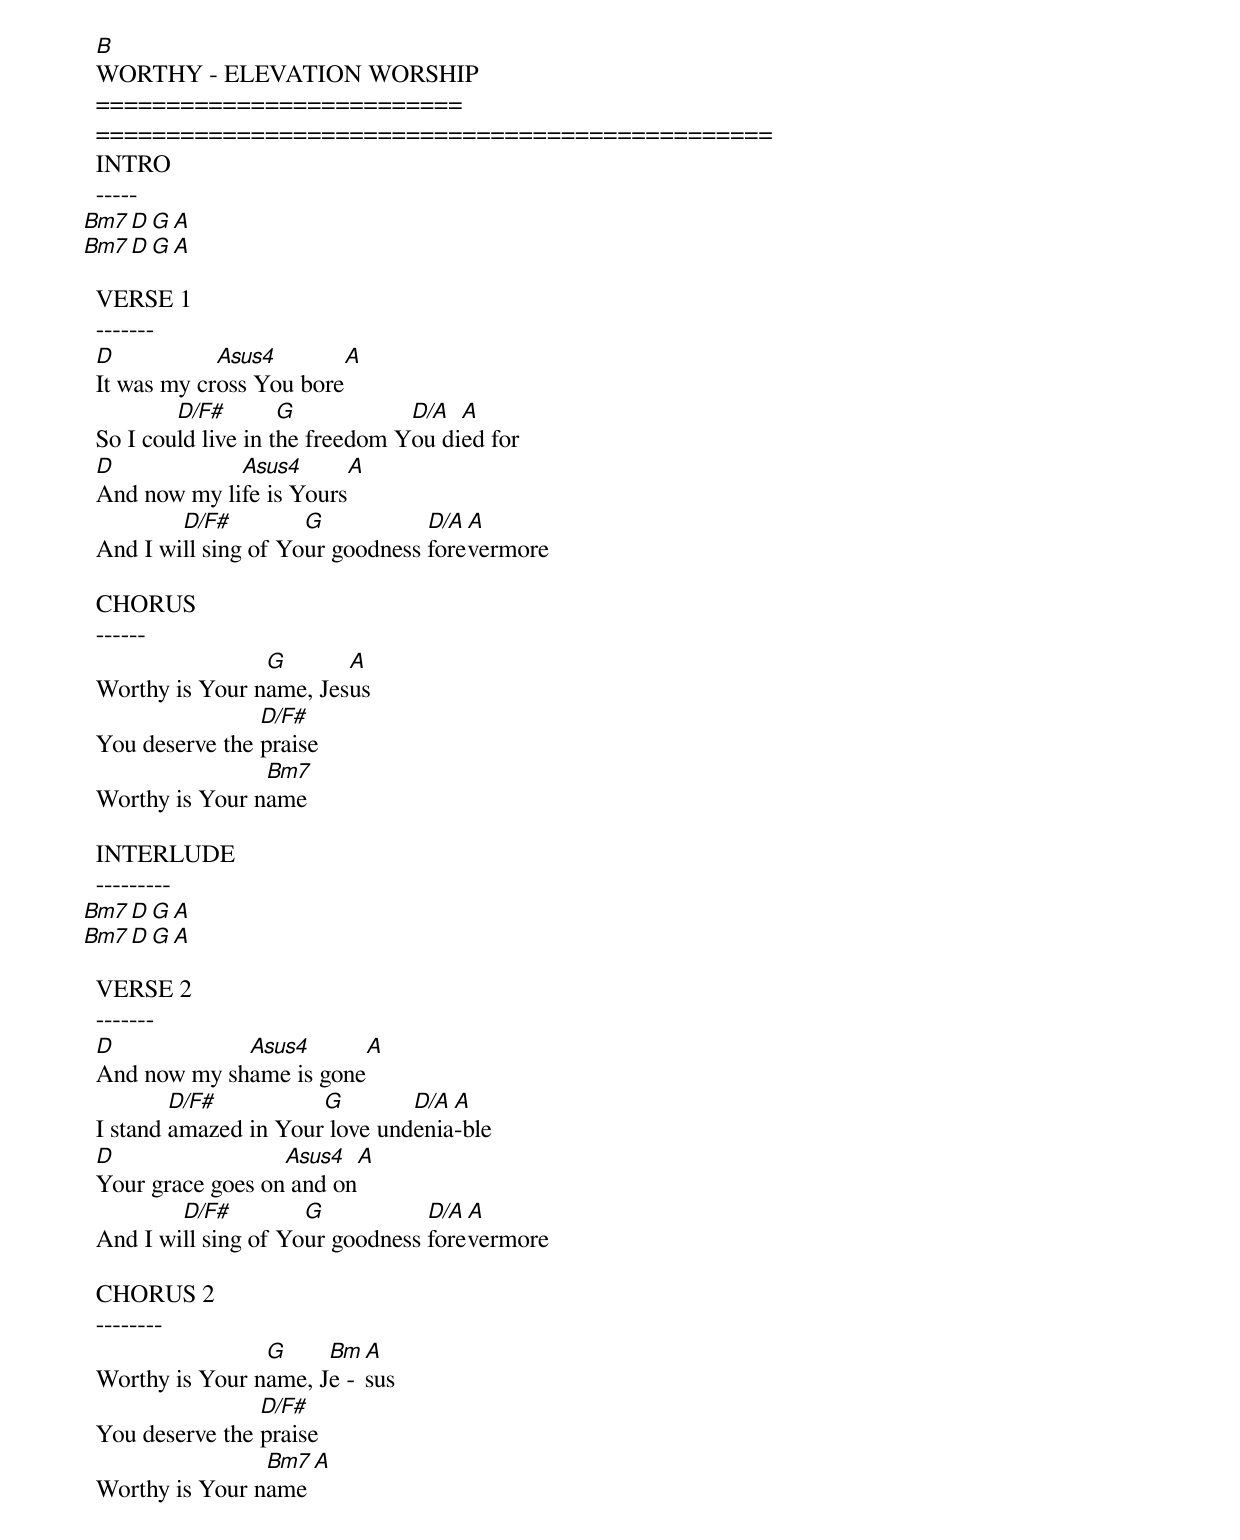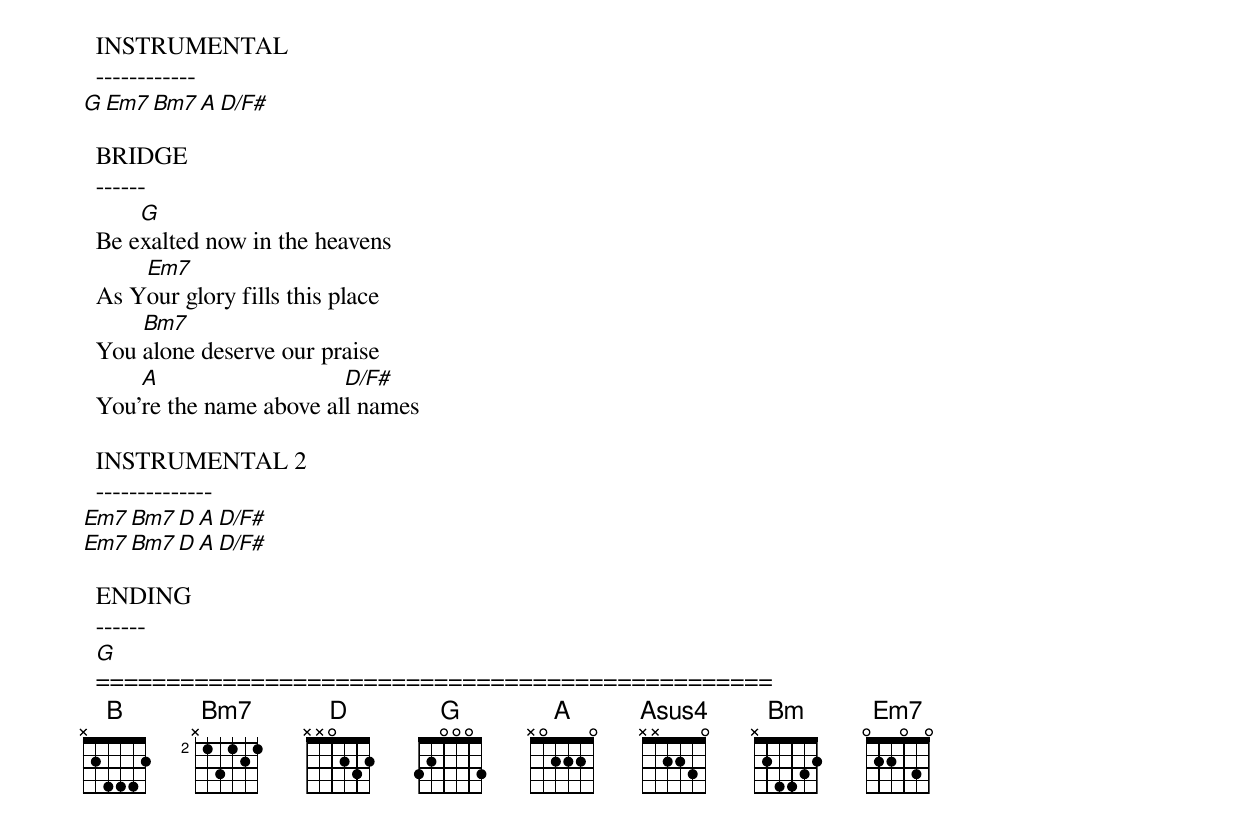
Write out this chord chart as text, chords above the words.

  B
  WORTHY - ELEVATION WORSHIP
  ==========================
  ================================================
  INTRO
  -----
  Bm7  D  G  A
  Bm7  D  G  A

  VERSE 1
  -------
  D           Asus4          A
  It was my cross You bore
          D/F#        G           D/A  A
  So I could live in the freedom You died for
  D            Asus4         A
  And now my life is Yours
          D/F#         G           D/A A
  And I will sing of Your goodness forevermore

  CHORUS
  ------
                  G       A
  Worthy is Your name, Jesus
                  D/F#
  You deserve the praise
                  Bm7
  Worthy is Your name

  INTERLUDE
  ---------
  Bm7 D  G  A
  Bm7  D  G  A

  VERSE 2
  -------
  D            Asus4         A
  And now my shame is gone
          D/F#          G        D/A A
  I stand amazed in Your love undenia-ble
  D                 Asus4     A
  Your grace goes on and on
          D/F#         G           D/A A
  And I will sing of Your goodness forevermore

  CHORUS 2
  --------
                  G     Bm  A
  Worthy is Your name, Je - sus
                  D/F#
  You deserve the praise
                  Bm7  A
  Worthy is Your name

  INSTRUMENTAL
  ------------
  G  Em7  Bm7  A  D/F#

  BRIDGE
  ------
      G
  Be exalted now in the heavens
      Em7
  As Your glory fills this place
      Bm7
  You alone deserve our praise
      A                   D/F#
  You're the name above all names

  INSTRUMENTAL 2
  --------------
  Em7  Bm7  D  A  D/F#
  Em7  Bm7  D  A  D/F#

  ENDING
  ------
  G
  ================================================
